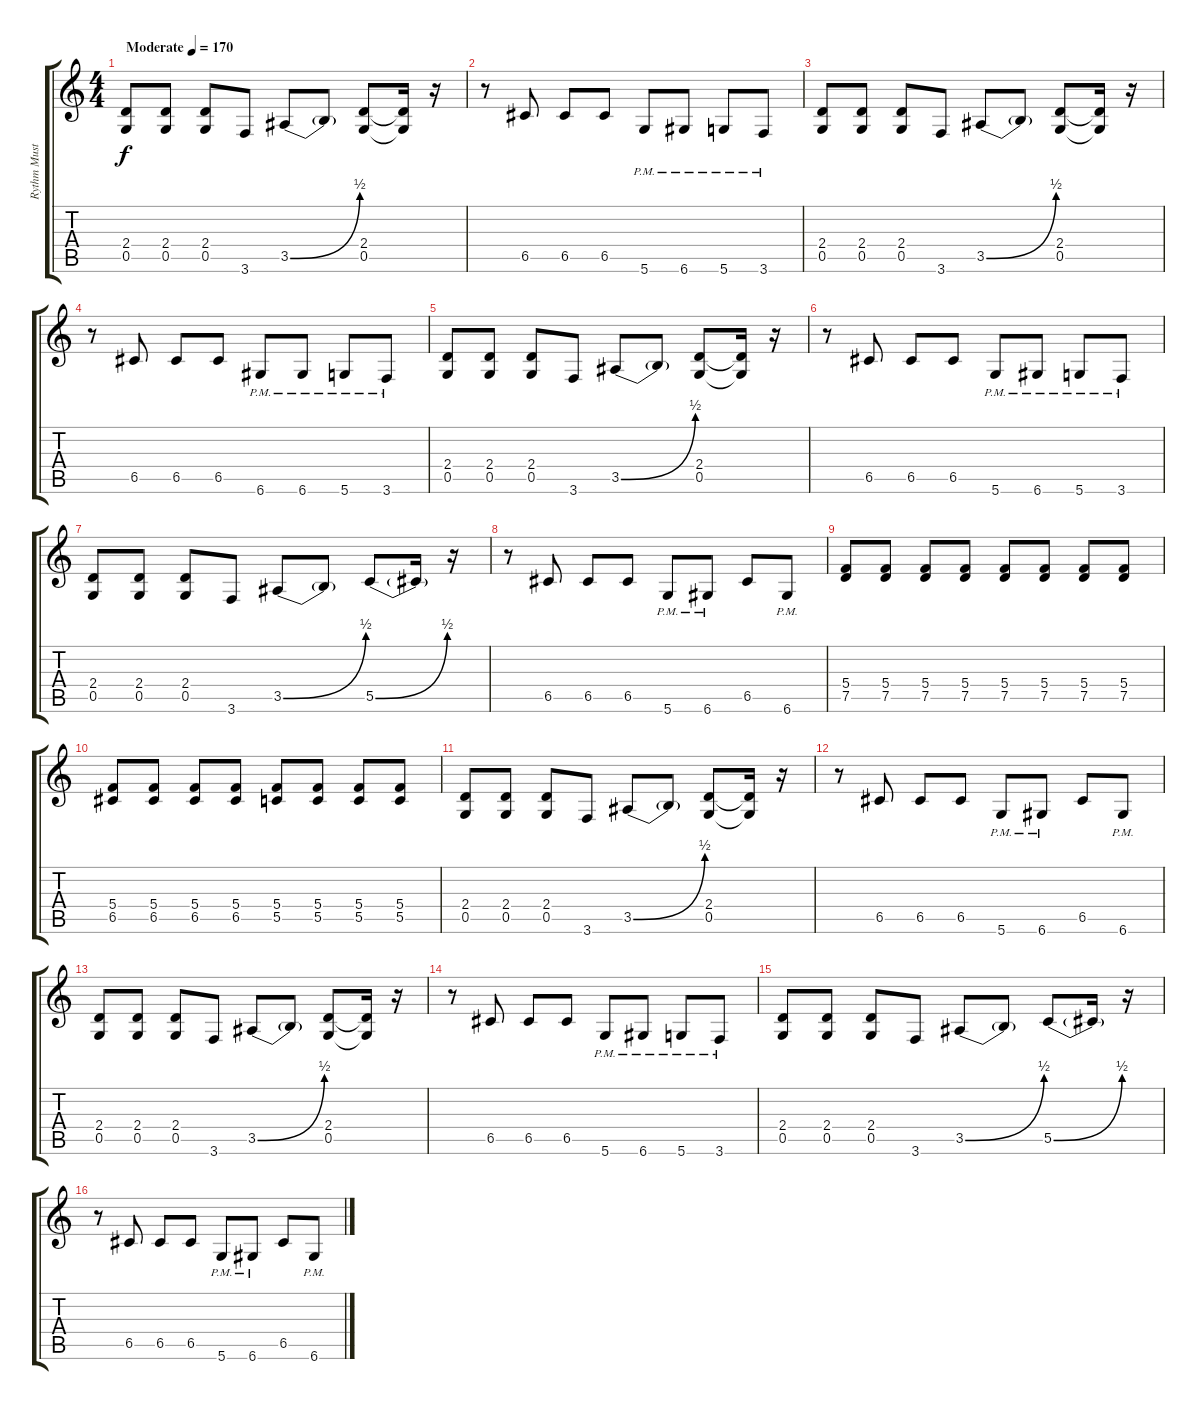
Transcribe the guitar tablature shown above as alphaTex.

\track ("Rythm Mustaine" "Rythm Must") {instrument distortionguitar}
\staff {score tabs}
\tuning (D4 A3 F3 C3 G2 D2) {hide}
\ts (4 4)
\tempo (170 "Moderate")
\clef g2
\ks c
(2.4 0.5).8{dy f instrument distortionguitar} (2.4 0.5).8 (2.4 0.5).8 3.6.8 3.5{be (bend 0 0 60 2)}.8 3.5{t}.8 (2.4 0.5).8 (2.4{t} 0.5{t}).16 r.16 |
r.8 6.5.8 6.5.8 6.5.8 5.6{pm}.8 6.6{pm}.8 5.6{pm}.8 3.6{pm}.8 |
(2.4 0.5).8 (2.4 0.5).8 (2.4 0.5).8 3.6.8 3.5{be (bend 0 0 60 2)}.8 3.5{t}.8 (2.4 0.5).8 (2.4{t} 0.5{t}).16 r.16 |
r.8 6.5.8 6.5.8 6.5.8 6.6{pm}.8 6.6{pm}.8 5.6{pm}.8 3.6{pm}.8 |
(2.4 0.5).8 (2.4 0.5).8 (2.4 0.5).8 3.6.8 3.5{be (bend 0 0 60 2)}.8 3.5{t}.8 (2.4 0.5).8 (2.4{t} 0.5{t}).16 r.16 |
r.8 6.5.8 6.5.8 6.5.8 5.6{pm}.8 6.6{pm}.8 5.6{pm}.8 3.6{pm}.8 |
(2.4 0.5).8 (2.4 0.5).8 (2.4 0.5).8 3.6.8 3.5{be (bend 0 0 60 2)}.8 3.5{t}.8 5.5{be (bend 0 0 60 2)}.8 5.5{t}.16 r.16 |
r.8 6.5.8 6.5.8 6.5.8 5.6{pm}.8 6.6{pm}.8 6.5.8 6.6{pm}.8 |
(5.4 7.5).8 (5.4 7.5).8 (5.4 7.5).8 (5.4 7.5).8 (5.4 7.5).8 (5.4 7.5).8 (5.4 7.5).8 (5.4 7.5).8 |
(5.4 6.5).8 (5.4 6.5).8 (5.4 6.5).8 (5.4 6.5).8 (5.4 5.5).8 (5.4 5.5).8 (5.4 5.5).8 (5.4 5.5).8 |
(2.4 0.5).8 (2.4 0.5).8 (2.4 0.5).8 3.6.8 3.5{be (bend 0 0 60 2)}.8 3.5{t}.8 (2.4 0.5).8 (2.4{t} 0.5{t}).16 r.16 |
r.8 6.5.8 6.5.8 6.5.8 5.6{pm}.8 6.6{pm}.8 6.5.8 6.6{pm}.8 |
(2.4 0.5).8 (2.4 0.5).8 (2.4 0.5).8 3.6.8 3.5{be (bend 0 0 60 2)}.8 3.5{t}.8 (2.4 0.5).8 (2.4{t} 0.5{t}).16 r.16 |
r.8 6.5.8 6.5.8 6.5.8 5.6{pm}.8 6.6{pm}.8 5.6{pm}.8 3.6{pm}.8 |
(2.4 0.5).8 (2.4 0.5).8 (2.4 0.5).8 3.6.8 3.5{be (bend 0 0 60 2)}.8 3.5{t}.8 5.5{be (bend 0 0 60 2)}.8 5.5{t}.16 r.16 |
r.8 6.5.8 6.5.8 6.5.8 5.6{pm}.8 6.6{pm}.8 6.5.8 6.6{pm}.8
